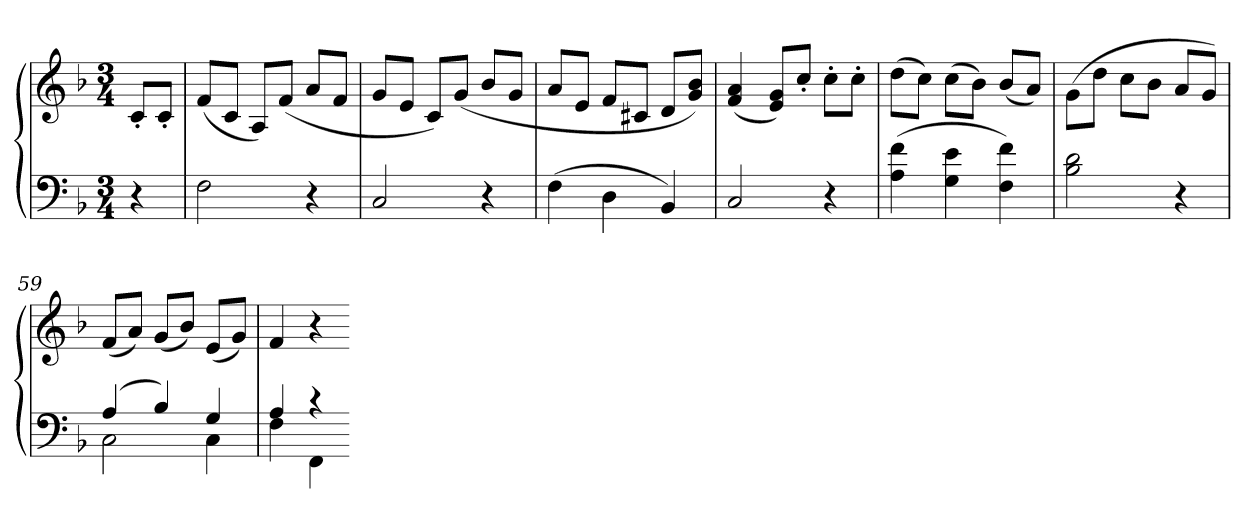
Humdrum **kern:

**kern	**kern
*part1	*part1
*staff2	*staff1
*clefF4	*clefG2
*k[b-]	*k[b-]
*M3/4	*M3/4
=	=
4r	8c'L
.	8c'J
=53	=53
2F	(8fL
.	8cJ
.	8AL)
.	(8fJ
4r	8aL
.	8fJ
=54	=54
2C	8gL
.	8eJ
.	8cL)
.	(8gJ
4r	8b-L
.	8gJ
=55	=55
(4F	8aL
.	8eJ
4D	8fL
.	8c#XJ
4BB-)	8dL
.	8g 8b-J)
=56	=56
2C	(4f 4a
.	8e 8gL)
.	8cc'J
4r	8cc'L
.	8cc'J
=57	=57
(4A 4f	(8ddL
.	8ccJ)
4G 4e	(8ccL
.	8b-J)
4F 4f)	(8b-L
.	8aJ)
=58	=58
2B- 2d	(8gL
.	8ddJ
.	8ccL
.	8b-J
4r	8aL
.	8gJ)
=59	=59
*^	*
(4A	2C	(8fL
.	.	8aJ)
4B-)	.	(8gL
.	.	8b-J)
4G	4C	(8eL
.	.	8gJ)
=60	=60	=60
4A	4F	4f
4r	4FF	4r
*v	*v	*
=-	=-
*-	*-
